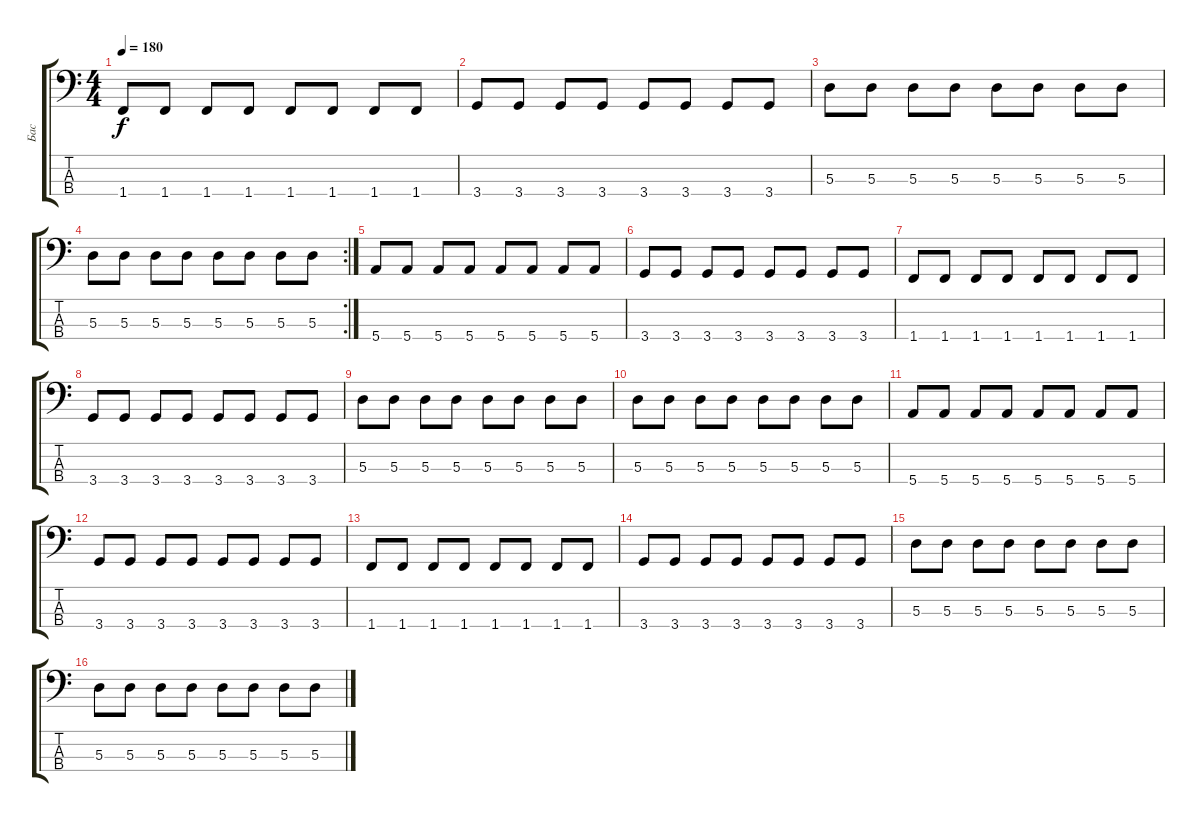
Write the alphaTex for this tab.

\track ("Бас" "Бас") {instrument electricbasspick}
\staff {score tabs}
\tuning (G2 D2 A1 E1) {hide}
\ts (4 4)
\tempo 180
\clef f4
\ks c
1.4.8{dy f} 1.4.8 1.4.8 1.4.8 1.4.8 1.4.8 1.4.8 1.4.8 |
3.4.8 3.4.8 3.4.8 3.4.8 3.4.8 3.4.8 3.4.8 3.4.8 |
5.3.8 5.3.8 5.3.8 5.3.8 5.3.8 5.3.8 5.3.8 5.3.8 |
\rc 2
5.3.8 5.3.8 5.3.8 5.3.8 5.3.8 5.3.8 5.3.8 5.3.8 |
5.4.8 5.4.8 5.4.8 5.4.8 5.4.8 5.4.8 5.4.8 5.4.8 |
3.4.8 3.4.8 3.4.8 3.4.8 3.4.8 3.4.8 3.4.8 3.4.8 |
1.4.8 1.4.8 1.4.8 1.4.8 1.4.8 1.4.8 1.4.8 1.4.8 |
3.4.8 3.4.8 3.4.8 3.4.8 3.4.8 3.4.8 3.4.8 3.4.8 |
5.3.8 5.3.8 5.3.8 5.3.8 5.3.8 5.3.8 5.3.8 5.3.8 |
5.3.8 5.3.8 5.3.8 5.3.8 5.3.8 5.3.8 5.3.8 5.3.8 |
5.4.8 5.4.8 5.4.8 5.4.8 5.4.8 5.4.8 5.4.8 5.4.8 |
3.4.8 3.4.8 3.4.8 3.4.8 3.4.8 3.4.8 3.4.8 3.4.8 |
1.4.8 1.4.8 1.4.8 1.4.8 1.4.8 1.4.8 1.4.8 1.4.8 |
3.4.8 3.4.8 3.4.8 3.4.8 3.4.8 3.4.8 3.4.8 3.4.8 |
5.3.8 5.3.8 5.3.8 5.3.8 5.3.8 5.3.8 5.3.8 5.3.8 |
5.3.8 5.3.8 5.3.8 5.3.8 5.3.8 5.3.8 5.3.8 5.3.8
